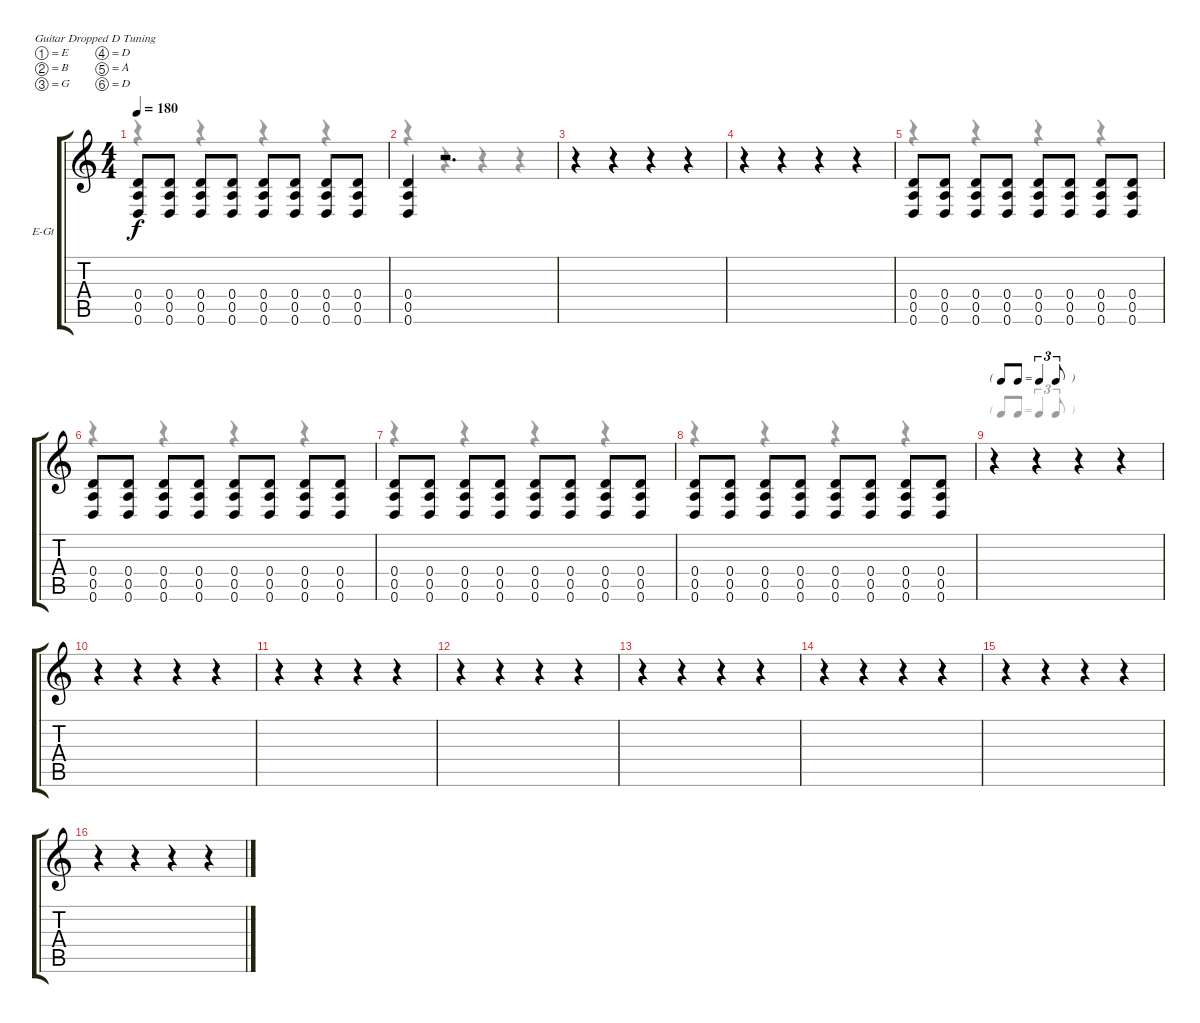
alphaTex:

\bracketExtendMode groupsimilarinstruments
\firstSystemTrackNameOrientation horizontal
\otherSystemsTrackNameOrientation horizontal
\track ("Æ®ï¿½ï¿½ 1" "E-Gt") {instrument distortionguitar}
\staff {score tabs}
\tuning (E4 B3 G3 D3 A2 D2)
\voice
\ts (4 4)
\tempo 180
\clef g2
\ks c
(0.4 0.5 0.6).8{dy f} (0.4 0.5 0.6).8 (0.4 0.5 0.6).8 (0.4 0.5 0.6).8 (0.4 0.5 0.6).8 (0.4 0.5 0.6).8 (0.4 0.5 0.6).8 (0.4 0.5 0.6).8 |
(0.4 0.5 0.6).4 r.2{d} |
r.4 r.4 r.4 r.4 |
r.4 r.4 r.4 r.4 |
(0.4 0.5 0.6).8 (0.4 0.5 0.6).8 (0.4 0.5 0.6).8 (0.4 0.5 0.6).8 (0.4 0.5 0.6).8 (0.4 0.5 0.6).8 (0.4 0.5 0.6).8 (0.4 0.5 0.6).8 |
(0.4 0.5 0.6).8 (0.4 0.5 0.6).8 (0.4 0.5 0.6).8 (0.4 0.5 0.6).8 (0.4 0.5 0.6).8 (0.4 0.5 0.6).8 (0.4 0.5 0.6).8 (0.4 0.5 0.6).8 |
(0.4 0.5 0.6).8 (0.4 0.5 0.6).8 (0.4 0.5 0.6).8 (0.4 0.5 0.6).8 (0.4 0.5 0.6).8 (0.4 0.5 0.6).8 (0.4 0.5 0.6).8 (0.4 0.5 0.6).8 |
(0.4 0.5 0.6).8 (0.4 0.5 0.6).8 (0.4 0.5 0.6).8 (0.4 0.5 0.6).8 (0.4 0.5 0.6).8 (0.4 0.5 0.6).8 (0.4 0.5 0.6).8 (0.4 0.5 0.6).8 |
\tf triplet8th
r.4 r.4 r.4 r.4 |
r.4 r.4 r.4 r.4 |
r.4 r.4 r.4 r.4 |
r.4 r.4 r.4 r.4 |
r.4 r.4 r.4 r.4 |
r.4 r.4 r.4 r.4 |
r.4 r.4 r.4 r.4 |
r.4 r.4 r.4 r.4
\voice
\clef g2
\ottava regular
\simile none
\ks c
r.4{dy mf} r.4 r.4 r.4 |
r.4 r.4 r.4 r.4 |
r.4 r.4 r.4 r.4 |
r.4 r.4 r.4 r.4 |
r.4 r.4 r.4 r.4 |
r.4 r.4 r.4 r.4 |
r.4 r.4 r.4 r.4 |
r.4 r.4 r.4 r.4 |
r.4 r.4 r.4 r.4 |
r.4 r.4 r.4 r.4 |
r.4 r.4 r.4 r.4 |
r.4 r.4 r.4 r.4 |
r.4 r.4 r.4 r.4 |
r.4 r.4 r.4 r.4 |
r.4 r.4 r.4 r.4 |
r.4 r.4 r.4 r.4
